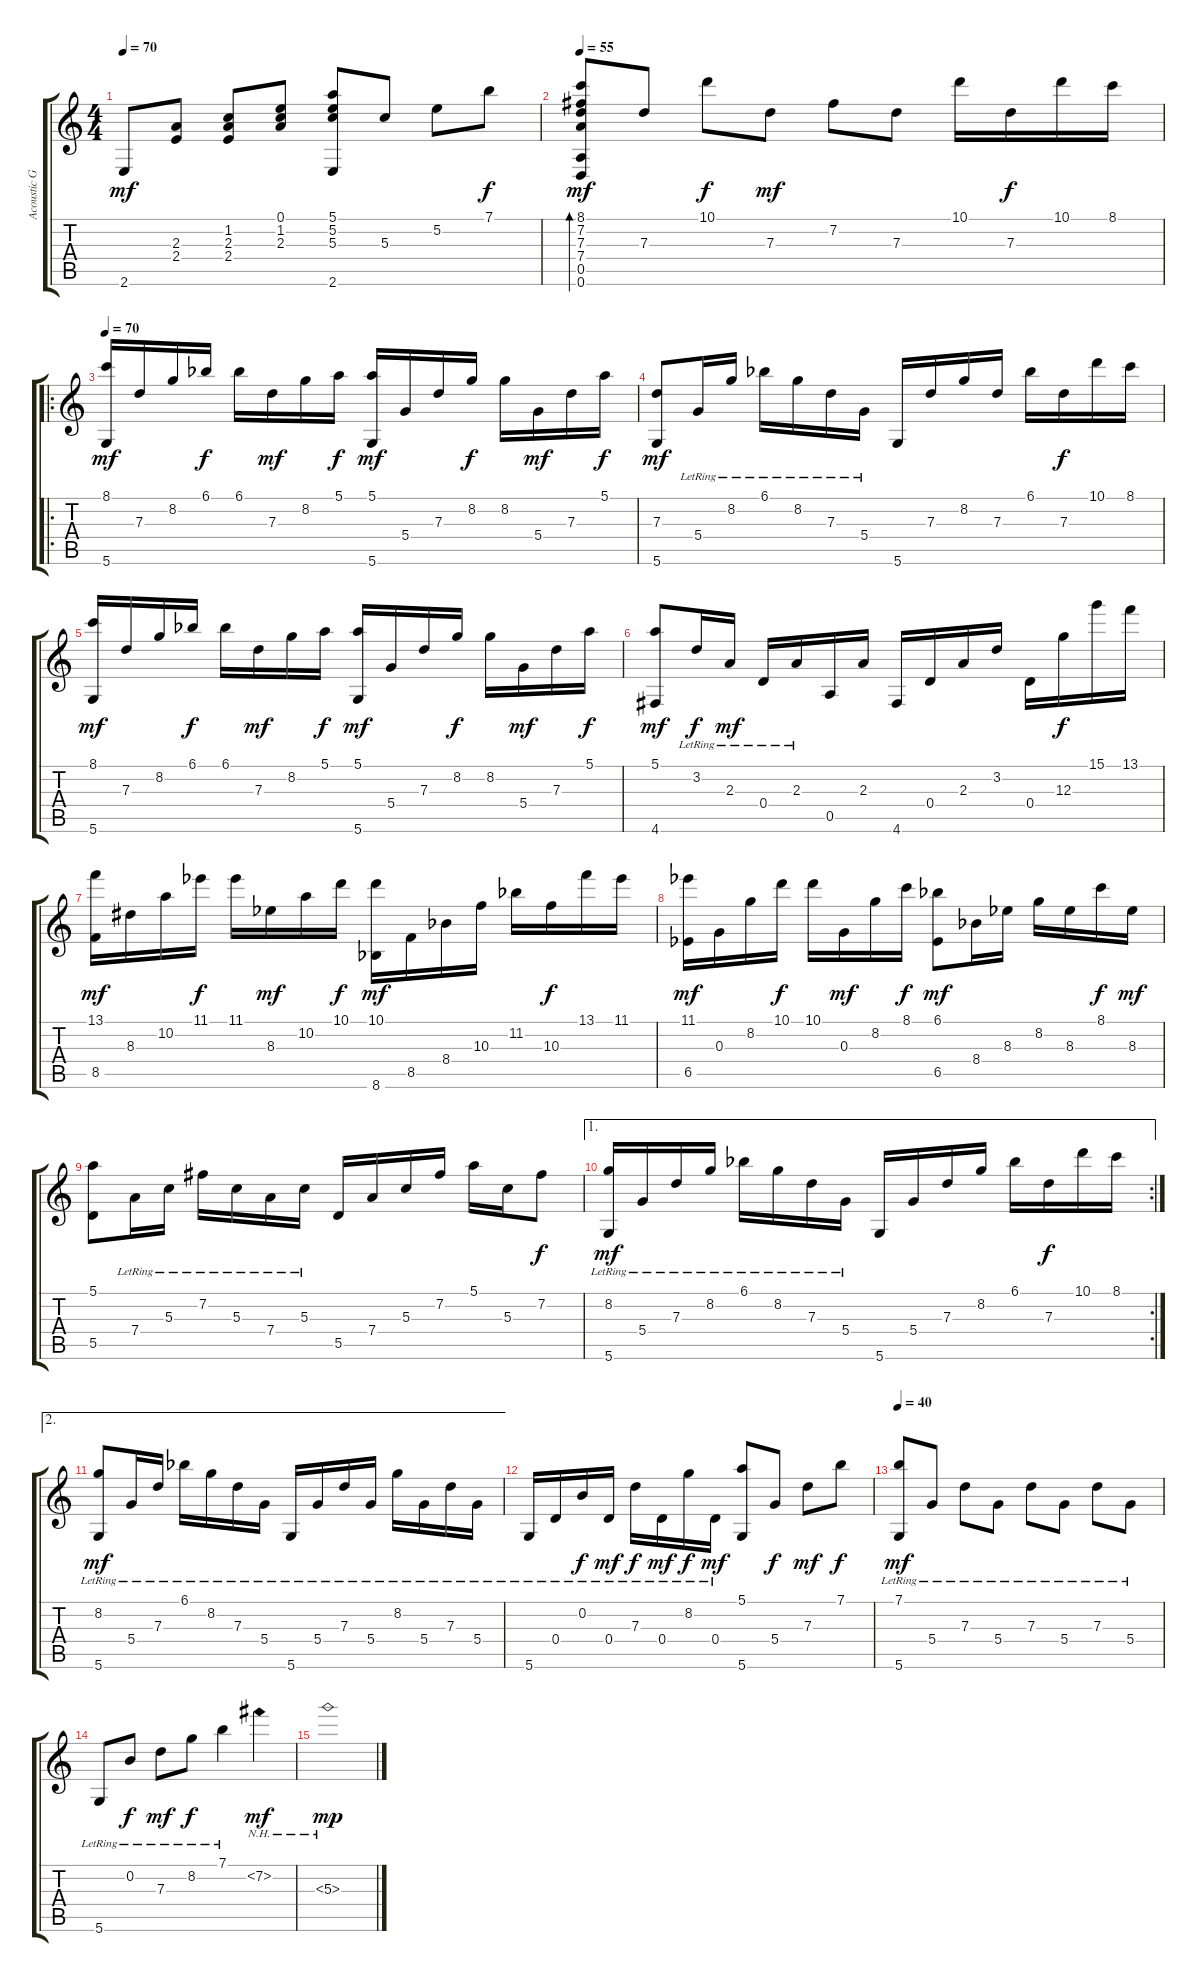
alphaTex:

\track ("Acoustic Guitar" "Acoustic G") {instrument acousticguitarsteel}
\staff {score tabs}
\tuning (E4 B3 G3 D3 A2 D2) {hide}
\ts (4 4)
\tempo 70
\clef g2
\ks c
2.6.8{dy mf} (2.3 2.4).8 (1.2 2.3 2.4).8 (0.1 1.2 2.3).8 (5.1 5.2 5.3 2.6).8 5.3.8 5.2.8 7.1.8{dy f} |
\tempo 55
(8.1 7.2 7.3 7.4 0.5 0.6).8{bd 60 dy mf} 7.3.8 10.1.8{dy f} 7.3.8{dy mf} 7.2.8 7.3.8 10.1.16 7.3.16{dy f} 10.1.16 8.1.16 |
\ro
\tempo 70
(8.1 5.6).16{dy mf} 7.3.16 8.2.16 6.1{acc b}.16{dy f} 6.1{acc b}.16 7.3.16{dy mf} 8.2.16 5.1.16{dy f} (5.1 5.6).16{dy mf} 5.4.16 7.3.16 8.2.16{dy f} 8.2.16 5.4.16{dy mf} 7.3.16 5.1.16{dy f} |
(7.3 5.6).8{dy mf} 5.4{lr}.16 8.2{lr}.16 6.1{lr acc b}.16 8.2{lr}.16 7.3{lr}.16 5.4{lr}.16 5.6.16 7.3.16 8.2.16 7.3.16 6.1{acc b}.16 7.3.16{dy f} 10.1.16 8.1.16 |
(8.1 5.6).16{dy mf} 7.3.16 8.2.16 6.1{acc b}.16{dy f} 6.1{acc b}.16 7.3.16{dy mf} 8.2.16 5.1.16{dy f} (5.1 5.6).16{dy mf} 5.4.16 7.3.16 8.2.16{dy f} 8.2.16 5.4.16{dy mf} 7.3.16 5.1.16{dy f} |
(5.1 4.6).8{dy mf} 3.2{lr}.16{dy f} 2.3{lr}.16{dy mf} 0.4{lr}.16 2.3{lr}.16 0.5.16 2.3.16 4.6.16 0.4.16 2.3.16 3.2.16 0.4.16 12.3.16{dy f} 15.1.16 13.1.16 |
(13.1 8.5).16{dy mf} 8.3.16 10.2.16 11.1{acc b}.16{dy f} 11.1{acc b}.16 8.3{acc b}.16{dy mf} 10.2.16 10.1.16{dy f} (10.1 8.6{acc b}).16{dy mf} 8.5.16 8.4{acc b}.16 10.3.16 11.2{acc b}.16 10.3.16{dy f} 13.1.16 11.1{acc b}.16 |
(11.1{acc b} 6.5{acc b}).16{dy mf} 0.3.16 8.2.16 10.1.16{dy f} 10.1.16 0.3.16{dy mf} 8.2.16 8.1.16{dy f} (6.1{acc b} 6.5{acc b}).8{dy mf} 8.4{acc b}.16 8.3{acc b}.16 8.2.16 8.3{acc b}.16 8.1.16{dy f} 8.3{acc b}.16{dy mf} |
(5.1 5.5).8 7.4{lr}.16 5.3{lr}.16 7.2{lr}.16 5.3{lr}.16 7.4{lr}.16 5.3{lr}.16 5.5.16 7.4.16 5.3.16 7.2.16 5.1.16 5.3.16 7.2.8{dy f} |
\ae 1
\rc 2
(8.2{lr} 5.6{lr}).16{dy mf} 5.4{lr}.16 7.3{lr}.16 8.2{lr}.16 6.1{lr acc b}.16 8.2{lr}.16 7.3{lr}.16 5.4{lr}.16 5.6.16 5.4.16 7.3.16 8.2.16 6.1{acc b}.16 7.3.16{dy f} 10.1.16 8.1.16 |
\ae 2
(8.2{lr} 5.6{lr}).8{dy mf} 5.4{lr}.16 7.3{lr}.16 6.1{lr acc b}.16 8.2{lr}.16 7.3{lr}.16 5.4{lr}.16 5.6{lr}.16 5.4{lr}.16 7.3{lr}.16 5.4{lr}.16 8.2{lr}.16 5.4{lr}.16 7.3{lr}.16 5.4{lr}.16 |
5.6{lr}.16 0.4{lr}.16 0.2{lr}.16{dy f} 0.4{lr}.16{dy mf} 7.3{lr}.16{dy f} 0.4{lr}.16{dy mf} 8.2{lr}.16{dy f} 0.4{lr}.16{dy mf} (5.1 5.6).8 5.4.8{dy f} 7.3.8{dy mf} 7.1.8{dy f} |
\tempo 40
(7.1{lr} 5.6{lr}).8{dy mf} 5.4{lr}.8 7.3{lr}.8 5.4{lr}.8 7.3{lr}.8 5.4{lr}.8 7.3{lr}.8 5.4{lr}.8 |
5.6{lr}.8 0.2{lr}.8{dy f} 7.3{lr}.8{dy mf} 8.2{lr}.8{dy f} 7.1{lr}.4 7.2{nh}.4{dy mf} |
5.3{nh}.1{dy mp}
